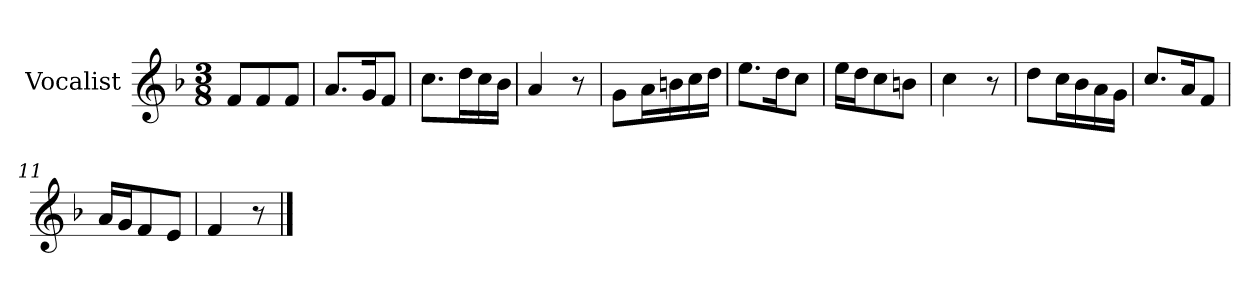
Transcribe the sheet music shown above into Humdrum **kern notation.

**kern
*part1
*staff1
*I"Vocalist
*k[b-]
*F:
*M3/8
=1
8fL
8f
8fJ
=2
8.aL
16gK
8fJ
=3
8.ccL
16ddL
16cc
16b-JJ
=4
4a
8r
=5
8gL
16aL
16bn
16cc
16ddJJ
=6
8.eeL
16ddK
8ccJ
=7
16eeLL
16ddJ
8cc
8bnJ
=8
4cc
8r
=9
8ddL
16ccL
16b-
16a
16gJJ
=10
8.ccL
16aK
8fJ
=11
16aLL
16gJ
8f
8eJ
=12
4f
8r
==
*-
